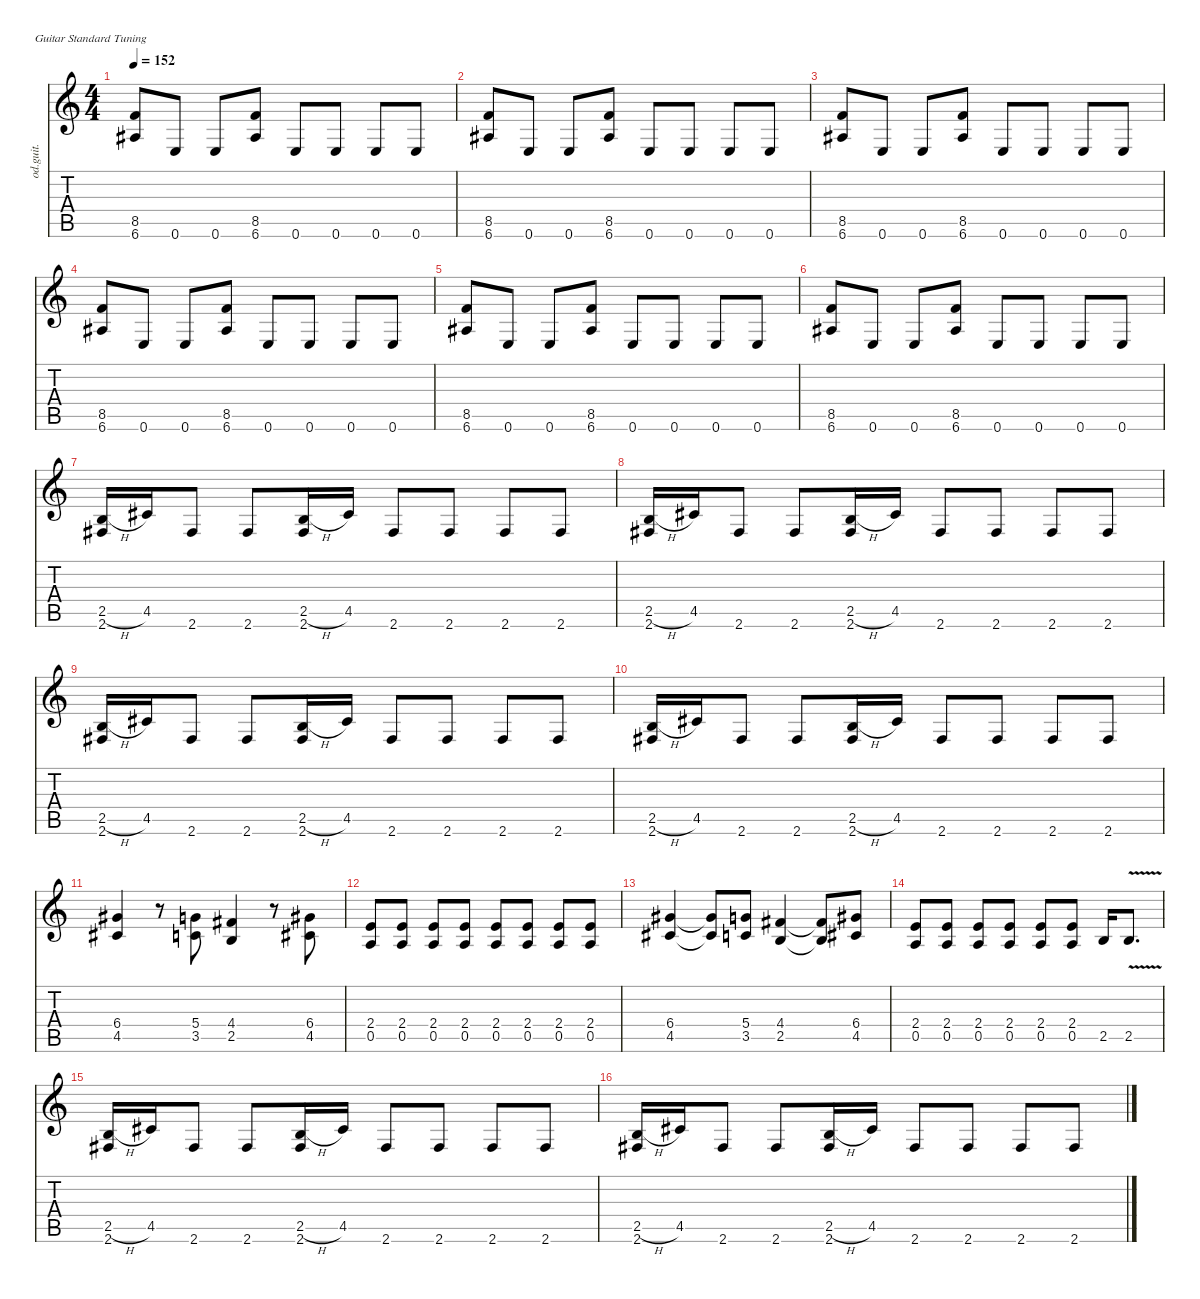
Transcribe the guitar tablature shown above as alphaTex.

\defaultSystemsLayout 4
\hideDynamics
\bracketExtendMode nobrackets
\track ("Lead" "od.guit.") {instrument overdrivenguitar}
\staff {score tabs}
\tuning (E4 B3 G3 D3 A2 E2)
\ts (4 4)
\tempo 152
\clef g2
\ks c
(8.5 6.6{acc #}).8{dy f beam Up} 0.6.8{dy mf beam Up} 0.6.8{beam Up} (8.5 6.6{acc #}).8{dy f beam Up} 0.6.8{dy mf beam Up} 0.6.8{beam Up} 0.6.8{beam Up} 0.6.8{beam Up} |
(8.5 6.6{acc #}).8{dy f beam Up} 0.6.8{dy mf beam Up} 0.6.8{beam Up} (8.5 6.6{acc #}).8{dy f beam Up} 0.6.8{dy mf beam Up} 0.6.8{beam Up} 0.6.8{beam Up} 0.6.8{beam Up} |
(8.5 6.6{acc #}).8{dy f beam Up} 0.6.8{dy mf beam Up} 0.6.8{beam Up} (8.5 6.6{acc #}).8{dy f beam Up} 0.6.8{dy mf beam Up} 0.6.8{beam Up} 0.6.8{beam Up} 0.6.8{beam Up} |
(8.5 6.6{acc #}).8{dy f beam Up} 0.6.8{dy mf beam Up} 0.6.8{beam Up} (8.5 6.6{acc #}).8{dy f beam Up} 0.6.8{dy mf beam Up} 0.6.8{beam Up} 0.6.8{beam Up} 0.6.8{beam Up} |
(8.5 6.6{acc #}).8{dy f beam Up} 0.6.8{dy mf beam Up} 0.6.8{beam Up} (8.5 6.6{acc #}).8{dy f beam Up} 0.6.8{dy mf beam Up} 0.6.8{beam Up} 0.6.8{beam Up} 0.6.8{beam Up} |
(8.5 6.6{acc #}).8{dy f beam Up} 0.6.8{dy mf beam Up} 0.6.8{beam Up} (8.5 6.6{acc #}).8{dy f beam Up} 0.6.8{dy mf beam Up} 0.6.8{beam Up} 0.6.8{beam Up} 0.6.8{beam Up} |
(2.5{h} 2.6{acc #}).16{dy f beam Up} 4.5{acc #}.16{beam Up} 2.6{acc #}.8{dy mf beam Up} 2.6{acc #}.8{beam Up} (2.5{h} 2.6{acc #}).16{dy f beam Up} 4.5{acc #}.16{beam Up} 2.6{acc #}.8{dy mf beam Up} 2.6{acc #}.8{beam Up} 2.6{acc #}.8{beam Up} 2.6{acc #}.8{beam Up} |
(2.5{h} 2.6{acc #}).16{dy f beam Up} 4.5{acc #}.16{beam Up} 2.6{acc #}.8{dy mf beam Up} 2.6{acc #}.8{beam Up} (2.5{h} 2.6{acc #}).16{dy f beam Up} 4.5{acc #}.16{beam Up} 2.6{acc #}.8{dy mf beam Up} 2.6{acc #}.8{beam Up} 2.6{acc #}.8{beam Up} 2.6{acc #}.8{beam Up} |
(2.5{h} 2.6{acc #}).16{dy f beam Up} 4.5{acc #}.16{beam Up} 2.6{acc #}.8{dy mf beam Up} 2.6{acc #}.8{beam Up} (2.5{h} 2.6{acc #}).16{dy f beam Up} 4.5{acc #}.16{beam Up} 2.6{acc #}.8{dy mf beam Up} 2.6{acc #}.8{beam Up} 2.6{acc #}.8{beam Up} 2.6{acc #}.8{beam Up} |
(2.5{h} 2.6{acc #}).16{dy f beam Up} 4.5{acc #}.16{beam Up} 2.6{acc #}.8{dy mf beam Up} 2.6{acc #}.8{beam Up} (2.5{h} 2.6{acc #}).16{dy f beam Up} 4.5{acc #}.16{beam Up} 2.6{acc #}.8{dy mf beam Up} 2.6{acc #}.8{beam Up} 2.6{acc #}.8{beam Up} 2.6{acc #}.8{beam Up} |
(6.4{acc #} 4.5{acc #}).4{dy f beam Up} r.8{beam Down} (5.4 3.5).8{beam Up} (4.4{acc #} 2.5).4{beam Up} r.8{beam Down} (6.4{acc #} 4.5{acc #}).8{beam Up} |
(2.4 0.5).8{dy mf beam Up} (2.4 0.5).8{beam Up} (2.4 0.5).8{beam Up} (2.4 0.5).8{beam Up} (2.4 0.5).8{beam Up} (2.4 0.5).8{beam Up} (2.4 0.5).8{beam Up} (2.4 0.5).8{beam Up} |
(6.4{acc #} 4.5{acc #}).4{dy f beam Up} (6.4{t acc #} 4.5{t acc #}).8{beam Up} (5.4 3.5).8{beam Up} (4.4{acc #} 2.5).4{beam Up} (4.4{t acc #} 2.5{t}).8{beam Up} (6.4{acc #} 4.5{acc #}).8{beam Up} |
(2.4 0.5).8{dy mf beam Up} (2.4 0.5).8{beam Up} (2.4 0.5).8{beam Up} (2.4 0.5).8{beam Up} (2.4 0.5).8{beam Up} (2.4 0.5).8{beam Up} 2.5.16{dy f beam Up} 2.5{v}.8{d beam Up} |
(2.5{h} 2.6{acc #}).16{beam Up} 4.5{acc #}.16{beam Up} 2.6{acc #}.8{dy mf beam Up} 2.6{acc #}.8{beam Up} (2.5{h} 2.6{acc #}).16{dy f beam Up} 4.5{acc #}.16{beam Up} 2.6{acc #}.8{dy mf beam Up} 2.6{acc #}.8{beam Up} 2.6{acc #}.8{beam Up} 2.6{acc #}.8{beam Up} |
(2.5{h} 2.6{acc #}).16{dy f beam Up} 4.5{acc #}.16{beam Up} 2.6{acc #}.8{dy mf beam Up} 2.6{acc #}.8{beam Up} (2.5{h} 2.6{acc #}).16{dy f beam Up} 4.5{acc #}.16{beam Up} 2.6{acc #}.8{dy mf beam Up} 2.6{acc #}.8{beam Up} 2.6{acc #}.8{beam Up} 2.6{acc #}.8{beam Up}
